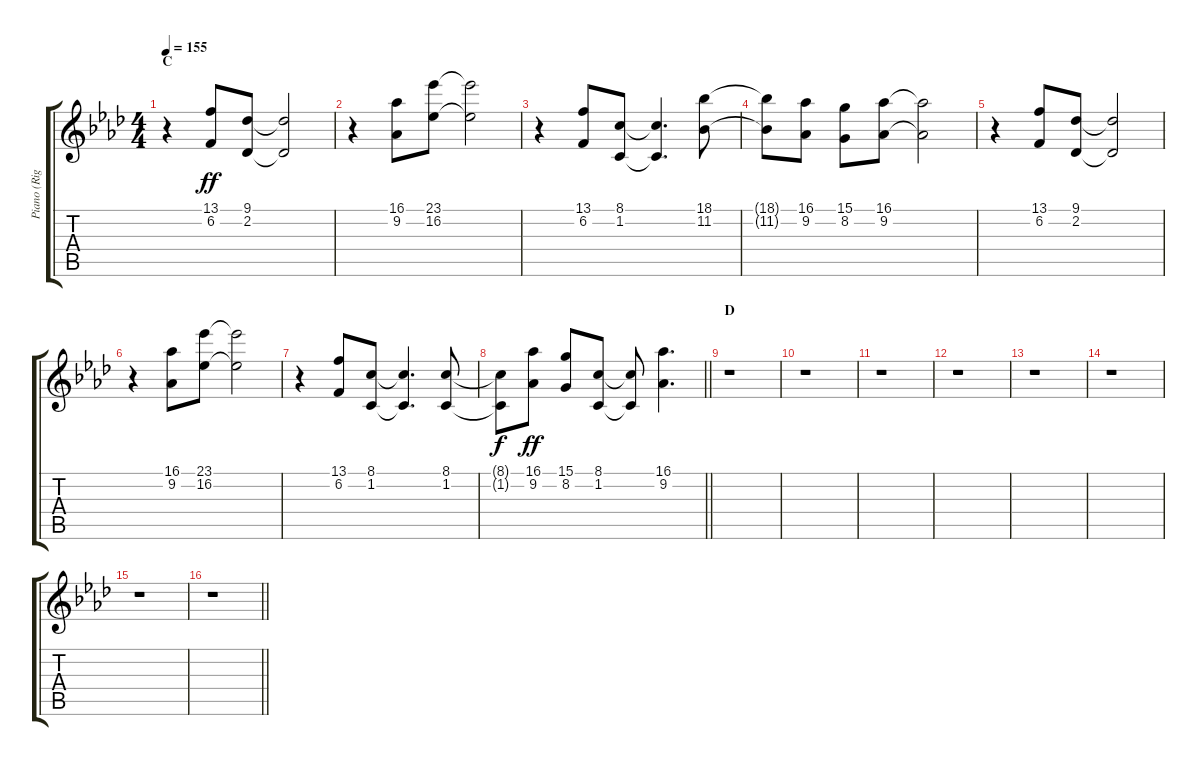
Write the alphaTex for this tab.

\track ("Piano (Right Hand)" "Piano (Rig") {instrument brightacousticpiano}
\staff {score tabs}
\tuning (E4 B3 G3 D3 A2 E2) {hide}
\ts (4 4)
\section ("" "C")
\tempo 155
\clef g2
\ks ab
r.4{dy ff} (13.1 6.2).8 (9.1 2.2).8 (9.1{t} 2.2{t}).2 |
r.4 (16.1 9.2).8 (23.1 16.2).8 (23.1{t} 16.2{t}).2 |
r.4 (13.1 6.2).8 (8.1 1.2).8 (8.1{t} 1.2{t}).4{d} (18.1 11.2).8 |
(18.1{t} 11.2{t}).8 (16.1 9.2).8 (15.1 8.2).8 (16.1 9.2).8 (16.1{t} 9.2{t}).2 |
r.4 (13.1 6.2).8 (9.1 2.2).8 (9.1{t} 2.2{t}).2 |
r.4 (16.1 9.2).8 (23.1 16.2).8 (23.1{t} 16.2{t}).2 |
r.4 (13.1 6.2).8 (8.1 1.2).8 (8.1{t} 1.2{t}).4{d} (8.1 1.2).8 |
\barLineRight lightlight
(8.1{t} 1.2{t}).8{dy f} (16.1 9.2).8{dy ff} (15.1 8.2).8 (8.1 1.2).8 (8.1{t} 1.2{t}).8 (16.1 9.2).4{d} |
\section ("" "D")
r.1 |
r.1 |
r.1 |
r.1 |
r.1 |
r.1 |
r.1 |
\barLineRight lightlight
r.1
